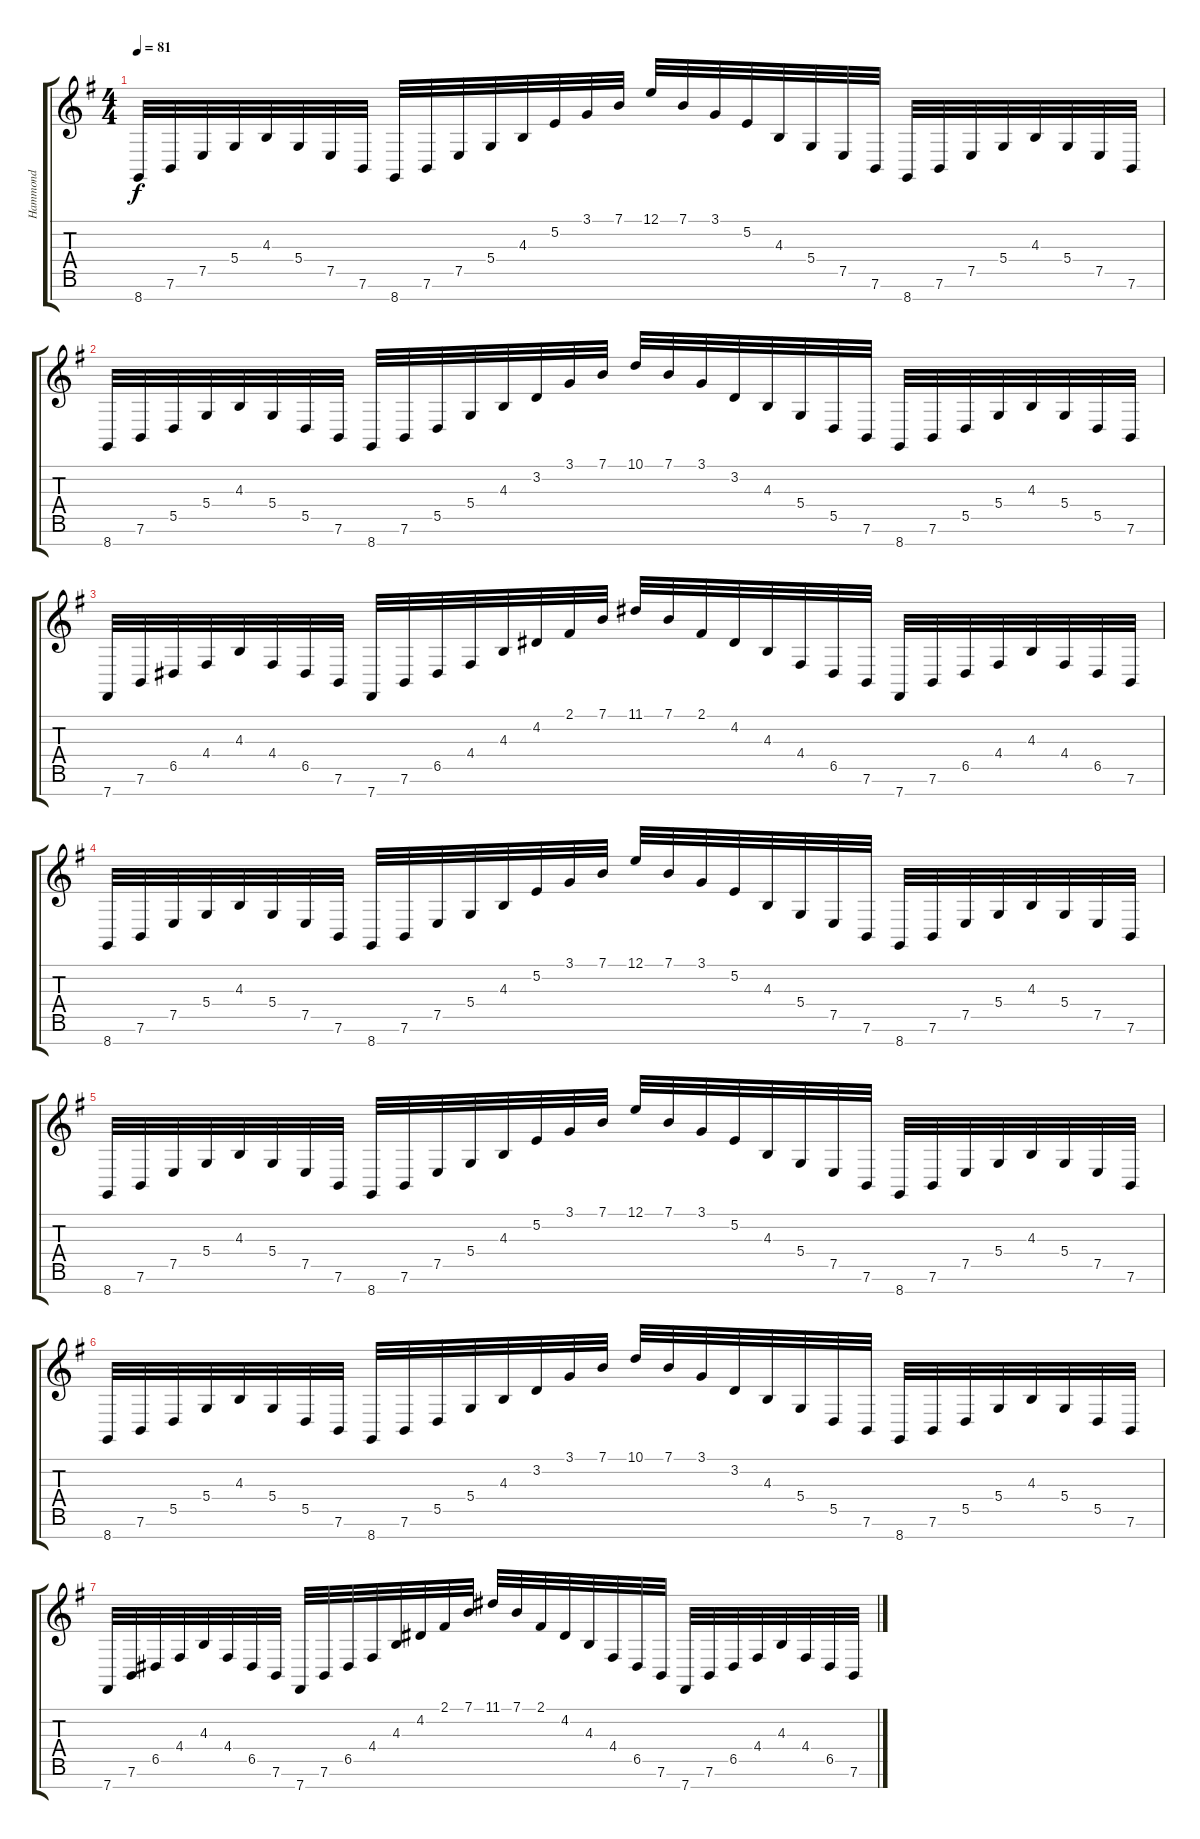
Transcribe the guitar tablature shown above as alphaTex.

\track ("Hammond" "Hammond") {instrument drawbarorgan}
\staff {score tabs}
\tuning (E4 B3 G3 D3 A2 E2 B1) {hide}
\ts (4 4)
\tempo 81
\clef g2
\ks g
8.7.32{dy f} 7.6.32 7.5.32 5.4.32 4.3.32 5.4.32 7.5.32 7.6.32 8.7.32 7.6.32 7.5.32 5.4.32 4.3.32 5.2.32 3.1.32 7.1.32 12.1.32 7.1.32 3.1.32 5.2.32 4.3.32 5.4.32 7.5.32 7.6.32 8.7.32 7.6.32 7.5.32 5.4.32 4.3.32 5.4.32 7.5.32 7.6.32 |
8.7.32 7.6.32 5.5.32 5.4.32 4.3.32 5.4.32 5.5.32 7.6.32 8.7.32 7.6.32 5.5.32 5.4.32 4.3.32 3.2.32 3.1.32 7.1.32 10.1.32 7.1.32 3.1.32 3.2.32 4.3.32 5.4.32 5.5.32 7.6.32 8.7.32 7.6.32 5.5.32 5.4.32 4.3.32 5.4.32 5.5.32 7.6.32 |
7.7.32 7.6.32 6.5.32 4.4.32 4.3.32 4.4.32 6.5.32 7.6.32 7.7.32 7.6.32 6.5.32 4.4.32 4.3.32 4.2.32 2.1.32 7.1.32 11.1.32 7.1.32 2.1.32 4.2.32 4.3.32 4.4.32 6.5.32 7.6.32 7.7.32 7.6.32 6.5.32 4.4.32 4.3.32 4.4.32 6.5.32 7.6.32 |
8.7.32 7.6.32 7.5.32 5.4.32 4.3.32 5.4.32 7.5.32 7.6.32 8.7.32 7.6.32 7.5.32 5.4.32 4.3.32 5.2.32 3.1.32 7.1.32 12.1.32 7.1.32 3.1.32 5.2.32 4.3.32 5.4.32 7.5.32 7.6.32 8.7.32 7.6.32 7.5.32 5.4.32 4.3.32 5.4.32 7.5.32 7.6.32 |
8.7.32 7.6.32 7.5.32 5.4.32 4.3.32 5.4.32 7.5.32 7.6.32 8.7.32 7.6.32 7.5.32 5.4.32 4.3.32 5.2.32 3.1.32 7.1.32 12.1.32 7.1.32 3.1.32 5.2.32 4.3.32 5.4.32 7.5.32 7.6.32 8.7.32 7.6.32 7.5.32 5.4.32 4.3.32 5.4.32 7.5.32 7.6.32 |
8.7.32 7.6.32 5.5.32 5.4.32 4.3.32 5.4.32 5.5.32 7.6.32 8.7.32 7.6.32 5.5.32 5.4.32 4.3.32 3.2.32 3.1.32 7.1.32 10.1.32 7.1.32 3.1.32 3.2.32 4.3.32 5.4.32 5.5.32 7.6.32 8.7.32 7.6.32 5.5.32 5.4.32 4.3.32 5.4.32 5.5.32 7.6.32 |
7.7.32 7.6.32 6.5.32 4.4.32 4.3.32 4.4.32 6.5.32 7.6.32 7.7.32 7.6.32 6.5.32 4.4.32 4.3.32 4.2.32 2.1.32 7.1.32 11.1.32 7.1.32 2.1.32 4.2.32 4.3.32 4.4.32 6.5.32 7.6.32 7.7.32 7.6.32 6.5.32 4.4.32 4.3.32 4.4.32 6.5.32 7.6.32
